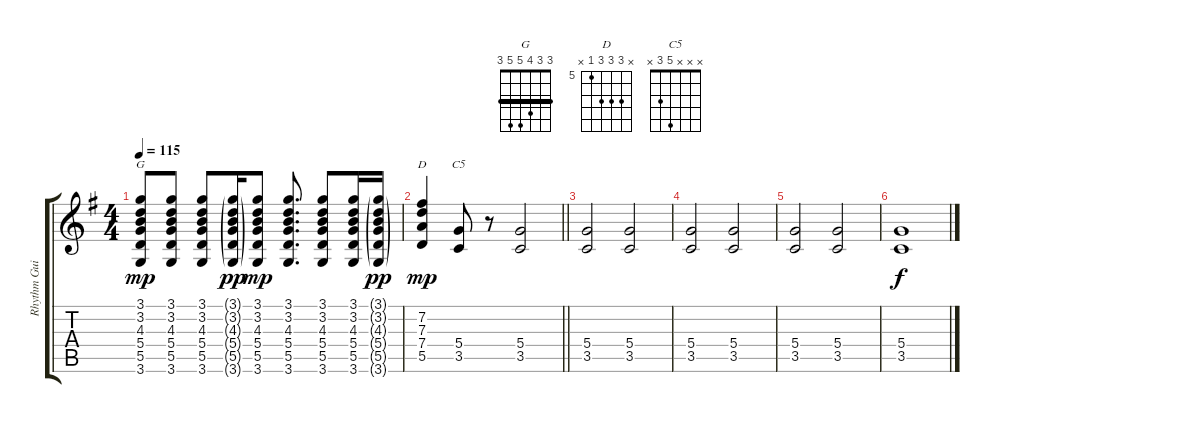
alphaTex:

\track ("Rhythm Guitar" "Rhythm Gui") {instrument electricguitarclean}
\staff {score tabs}
\tuning (E4 B3 G3 D3 A2 E2) {hide}
\chord ("G" 3 3 4 5 5 3) {barre 3}
\chord ("D" x 7 7 7 5 x) {firstfret 5}
\chord ("C5" x x x 5 3 x)
\ts (4 4)
\tempo 115
\clef g2
\ks g
(3.1 3.2 4.3 5.4 5.5 3.6).8{ch "G" dy mp} (3.1 3.2 4.3 5.4 5.5 3.6).8 (3.1 3.2 4.3 5.4 5.5 3.6).8 (3.1{g} 3.2{g} 4.3{g} 5.4{g} 5.5{g} 3.6{g}).16{dy pp} (3.1 3.2 4.3 5.4 5.5 3.6).8{dy mp} (3.1 3.2 4.3 5.4 5.5 3.6).8{d} (3.1 3.2 4.3 5.4 5.5 3.6).8 (3.1 3.2 4.3 5.4 5.5 3.6).16 (3.1{g} 3.2{g} 4.3{g} 5.4{g} 5.5{g} 3.6{g}).16{dy pp} |
\barLineRight lightlight
(7.2 7.3 7.4 5.5).4{ch "D" dy mp} (5.4 3.5).8{ch "C5"} r.8 (5.4 3.5).2 |
(5.4 3.5).2 (5.4 3.5).2 |
(5.4 3.5).2 (5.4 3.5).2 |
(5.4 3.5).2 (5.4 3.5).2 |
(5.4 3.5).1{dy f}
